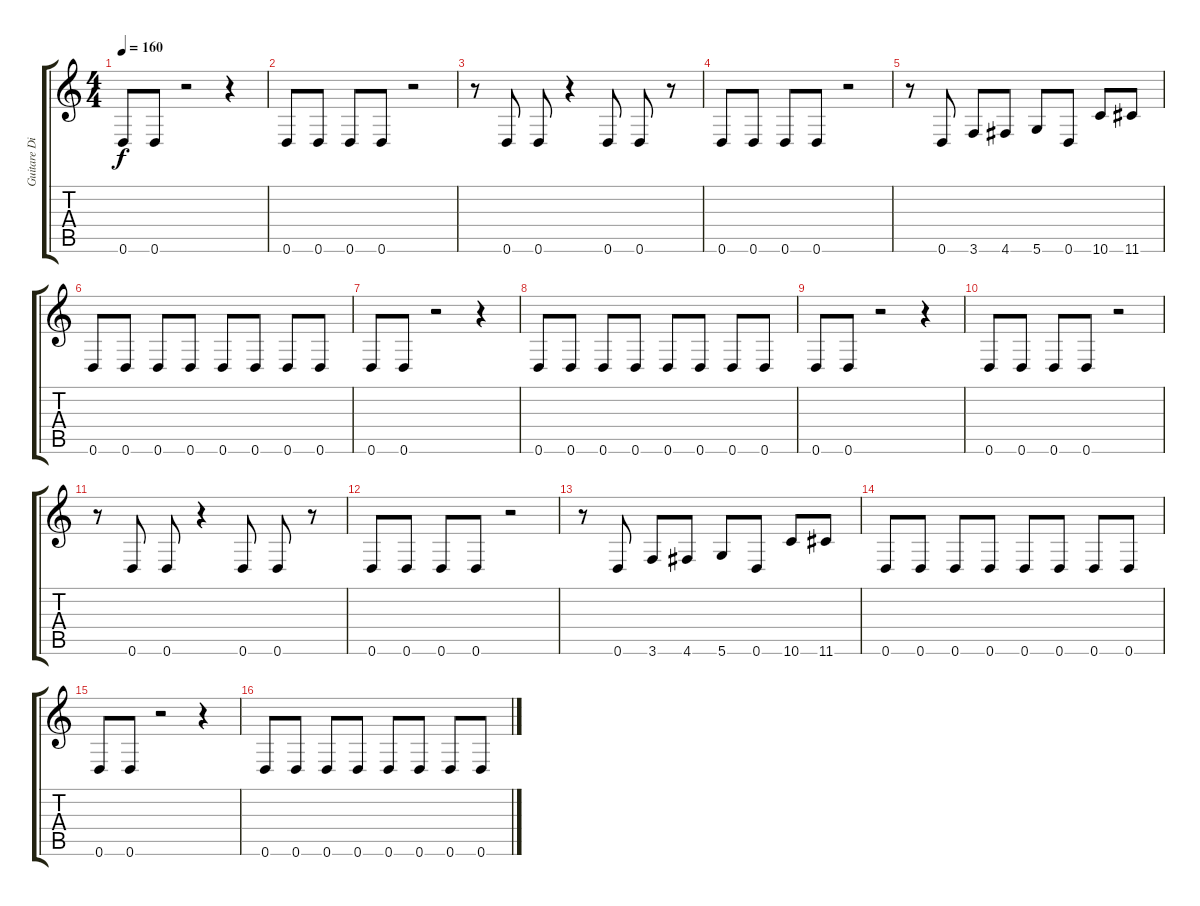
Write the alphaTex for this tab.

\track ("Guitare Distorsion Dropped D ( Matt )" "Guitare Di") {instrument distortionguitar}
\staff {score tabs}
\tuning (E4 B3 G3 D3 A2 D2) {hide}
\ts (4 4)
\tempo 160
\clef g2
\ks c
0.6.8{dy f} 0.6.8 r.2 r.4 |
0.6.8 0.6.8 0.6.8 0.6.8 r.2 |
r.8 0.6.8 0.6.8 r.4 0.6.8 0.6.8 r.8 |
0.6.8 0.6.8 0.6.8 0.6.8 r.2 |
r.8 0.6.8 3.6.8 4.6.8 5.6.8 0.6.8 10.6.8 11.6.8 |
0.6.8 0.6.8 0.6.8 0.6.8 0.6.8 0.6.8 0.6.8 0.6.8 |
0.6.8 0.6.8 r.2 r.4 |
0.6.8 0.6.8 0.6.8 0.6.8 0.6.8 0.6.8 0.6.8 0.6.8 |
0.6.8 0.6.8 r.2 r.4 |
0.6.8 0.6.8 0.6.8 0.6.8 r.2 |
r.8 0.6.8 0.6.8 r.4 0.6.8 0.6.8 r.8 |
0.6.8 0.6.8 0.6.8 0.6.8 r.2 |
r.8 0.6.8 3.6.8 4.6.8 5.6.8 0.6.8 10.6.8 11.6.8 |
0.6.8 0.6.8 0.6.8 0.6.8 0.6.8 0.6.8 0.6.8 0.6.8 |
0.6.8 0.6.8 r.2 r.4 |
0.6.8 0.6.8 0.6.8 0.6.8 0.6.8 0.6.8 0.6.8 0.6.8
